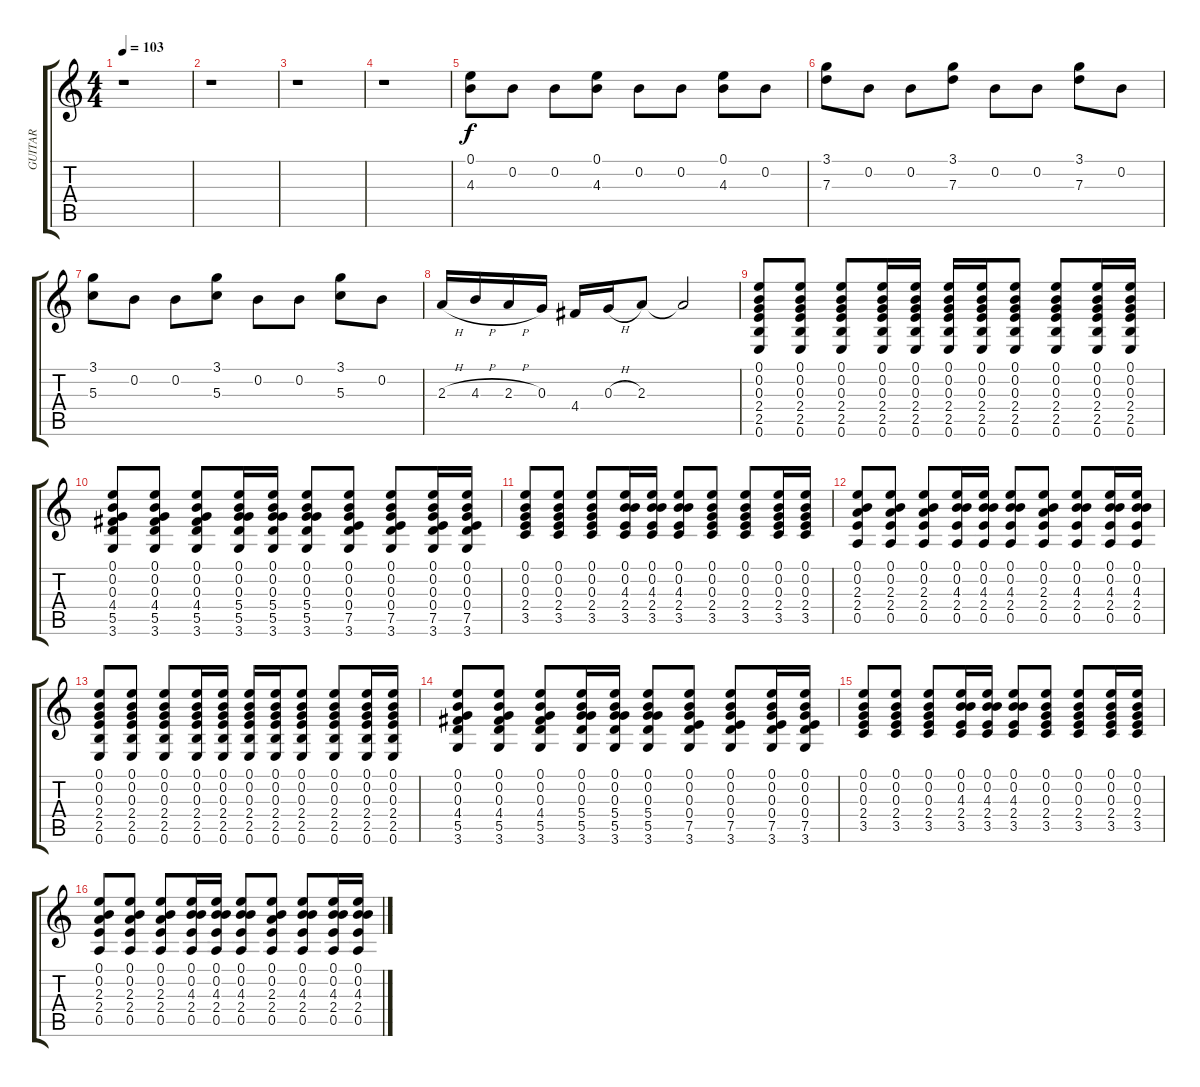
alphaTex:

\track ("GUITAR " "GUITAR ") {instrument distortionguitar}
\staff {score tabs}
\tuning (E4 B3 G3 D3 A2 E2) {hide}
\ts (4 4)
\tempo 103
\clef g2
\ks c
r.1{dy f instrument distortionguitar} |
r.1 |
r.1 |
r.1 |
(0.1 4.3).8{volume 10 instrument electricguitarclean} 0.2.8 0.2.8 (0.1 4.3).8 0.2.8 0.2.8 (0.1 4.3).8 0.2.8 |
(3.1 7.3).8 0.2.8 0.2.8 (3.1 7.3).8 0.2.8 0.2.8 (3.1 7.3).8 0.2.8 |
(3.1 5.3).8 0.2.8 0.2.8 (3.1 5.3).8 0.2.8 0.2.8 (3.1 5.3).8 0.2.8 |
2.3{h}.16 4.3{h}.16 2.3{h}.16 0.3.16 4.4.16 0.3{h}.16 2.3.8 2.3{t}.2 |
(0.1 0.2 0.3 2.4 2.5 0.6).8{instrument distortionguitar} (0.1 0.2 0.3 2.4 2.5 0.6).8 (0.1 0.2 0.3 2.4 2.5 0.6).8 (0.1 0.2 0.3 2.4 2.5 0.6).16 (0.1 0.2 0.3 2.4 2.5 0.6).16 (0.1 0.2 0.3 2.4 2.5 0.6).16 (0.1 0.2 0.3 2.4 2.5 0.6).16 (0.1 0.2 0.3 2.4 2.5 0.6).8 (0.1 0.2 0.3 2.4 2.5 0.6).8 (0.1 0.2 0.3 2.4 2.5 0.6).16 (0.1 0.2 0.3 2.4 2.5 0.6).16 |
(0.1 0.2 0.3 4.4 5.5 3.6).8 (0.1 0.2 0.3 4.4 5.5 3.6).8 (0.1 0.2 0.3 4.4 5.5 3.6).8 (0.1 0.2 0.3 5.4 5.5 3.6).16 (0.1 0.2 0.3 5.4 5.5 3.6).16 (0.1 0.2 0.3 5.4 5.5 3.6).8 (0.1 0.2 0.3 0.4 7.5 3.6).8 (0.1 0.2 0.3 0.4 7.5 3.6).8 (0.1 0.2 0.3 0.4 7.5 3.6).16 (0.1 0.2 0.3 0.4 7.5 3.6).16 |
(0.1 0.2 0.3 2.4 3.5).8 (0.1 0.2 0.3 2.4 3.5).8 (0.1 0.2 0.3 2.4 3.5).8 (0.1 0.2 4.3 2.4 3.5).16 (0.1 0.2 4.3 2.4 3.5).16 (0.1 0.2 4.3 2.4 3.5).8 (0.1 0.2 0.3 2.4 3.5).8 (0.1 0.2 0.3 2.4 3.5).8 (0.1 0.2 0.3 2.4 3.5).16 (0.1 0.2 0.3 2.4 3.5).16 |
(0.1 0.2 2.3 2.4 0.5).8 (0.1 0.2 2.3 2.4 0.5).8 (0.1 0.2 2.3 2.4 0.5).8 (0.1 0.2 4.3 2.4 0.5).16 (0.1 0.2 4.3 2.4 0.5).16 (0.1 0.2 4.3 2.4 0.5).8 (0.1 0.2 2.3 2.4 0.5).8 (0.1 0.2 4.3 2.4 0.5).8 (0.1 0.2 4.3 2.4 0.5).16 (0.1 0.2 4.3 2.4 0.5).16 |
(0.1 0.2 0.3 2.4 2.5 0.6).8 (0.1 0.2 0.3 2.4 2.5 0.6).8 (0.1 0.2 0.3 2.4 2.5 0.6).8 (0.1 0.2 0.3 2.4 2.5 0.6).16 (0.1 0.2 0.3 2.4 2.5 0.6).16 (0.1 0.2 0.3 2.4 2.5 0.6).16 (0.1 0.2 0.3 2.4 2.5 0.6).16 (0.1 0.2 0.3 2.4 2.5 0.6).8 (0.1 0.2 0.3 2.4 2.5 0.6).8 (0.1 0.2 0.3 2.4 2.5 0.6).16 (0.1 0.2 0.3 2.4 2.5 0.6).16 |
(0.1 0.2 0.3 4.4 5.5 3.6).8 (0.1 0.2 0.3 4.4 5.5 3.6).8 (0.1 0.2 0.3 4.4 5.5 3.6).8 (0.1 0.2 0.3 5.4 5.5 3.6).16 (0.1 0.2 0.3 5.4 5.5 3.6).16 (0.1 0.2 0.3 5.4 5.5 3.6).8 (0.1 0.2 0.3 0.4 7.5 3.6).8 (0.1 0.2 0.3 0.4 7.5 3.6).8 (0.1 0.2 0.3 0.4 7.5 3.6).16 (0.1 0.2 0.3 0.4 7.5 3.6).16 |
(0.1 0.2 0.3 2.4 3.5).8 (0.1 0.2 0.3 2.4 3.5).8 (0.1 0.2 0.3 2.4 3.5).8 (0.1 0.2 4.3 2.4 3.5).16 (0.1 0.2 4.3 2.4 3.5).16 (0.1 0.2 4.3 2.4 3.5).8 (0.1 0.2 0.3 2.4 3.5).8 (0.1 0.2 0.3 2.4 3.5).8 (0.1 0.2 0.3 2.4 3.5).16 (0.1 0.2 0.3 2.4 3.5).16 |
(0.1 0.2 2.3 2.4 0.5).8 (0.1 0.2 2.3 2.4 0.5).8 (0.1 0.2 2.3 2.4 0.5).8 (0.1 0.2 4.3 2.4 0.5).16 (0.1 0.2 4.3 2.4 0.5).16 (0.1 0.2 4.3 2.4 0.5).8 (0.1 0.2 2.3 2.4 0.5).8 (0.1 0.2 4.3 2.4 0.5).8 (0.1 0.2 4.3 2.4 0.5).16 (0.1 0.2 4.3 2.4 0.5).16
